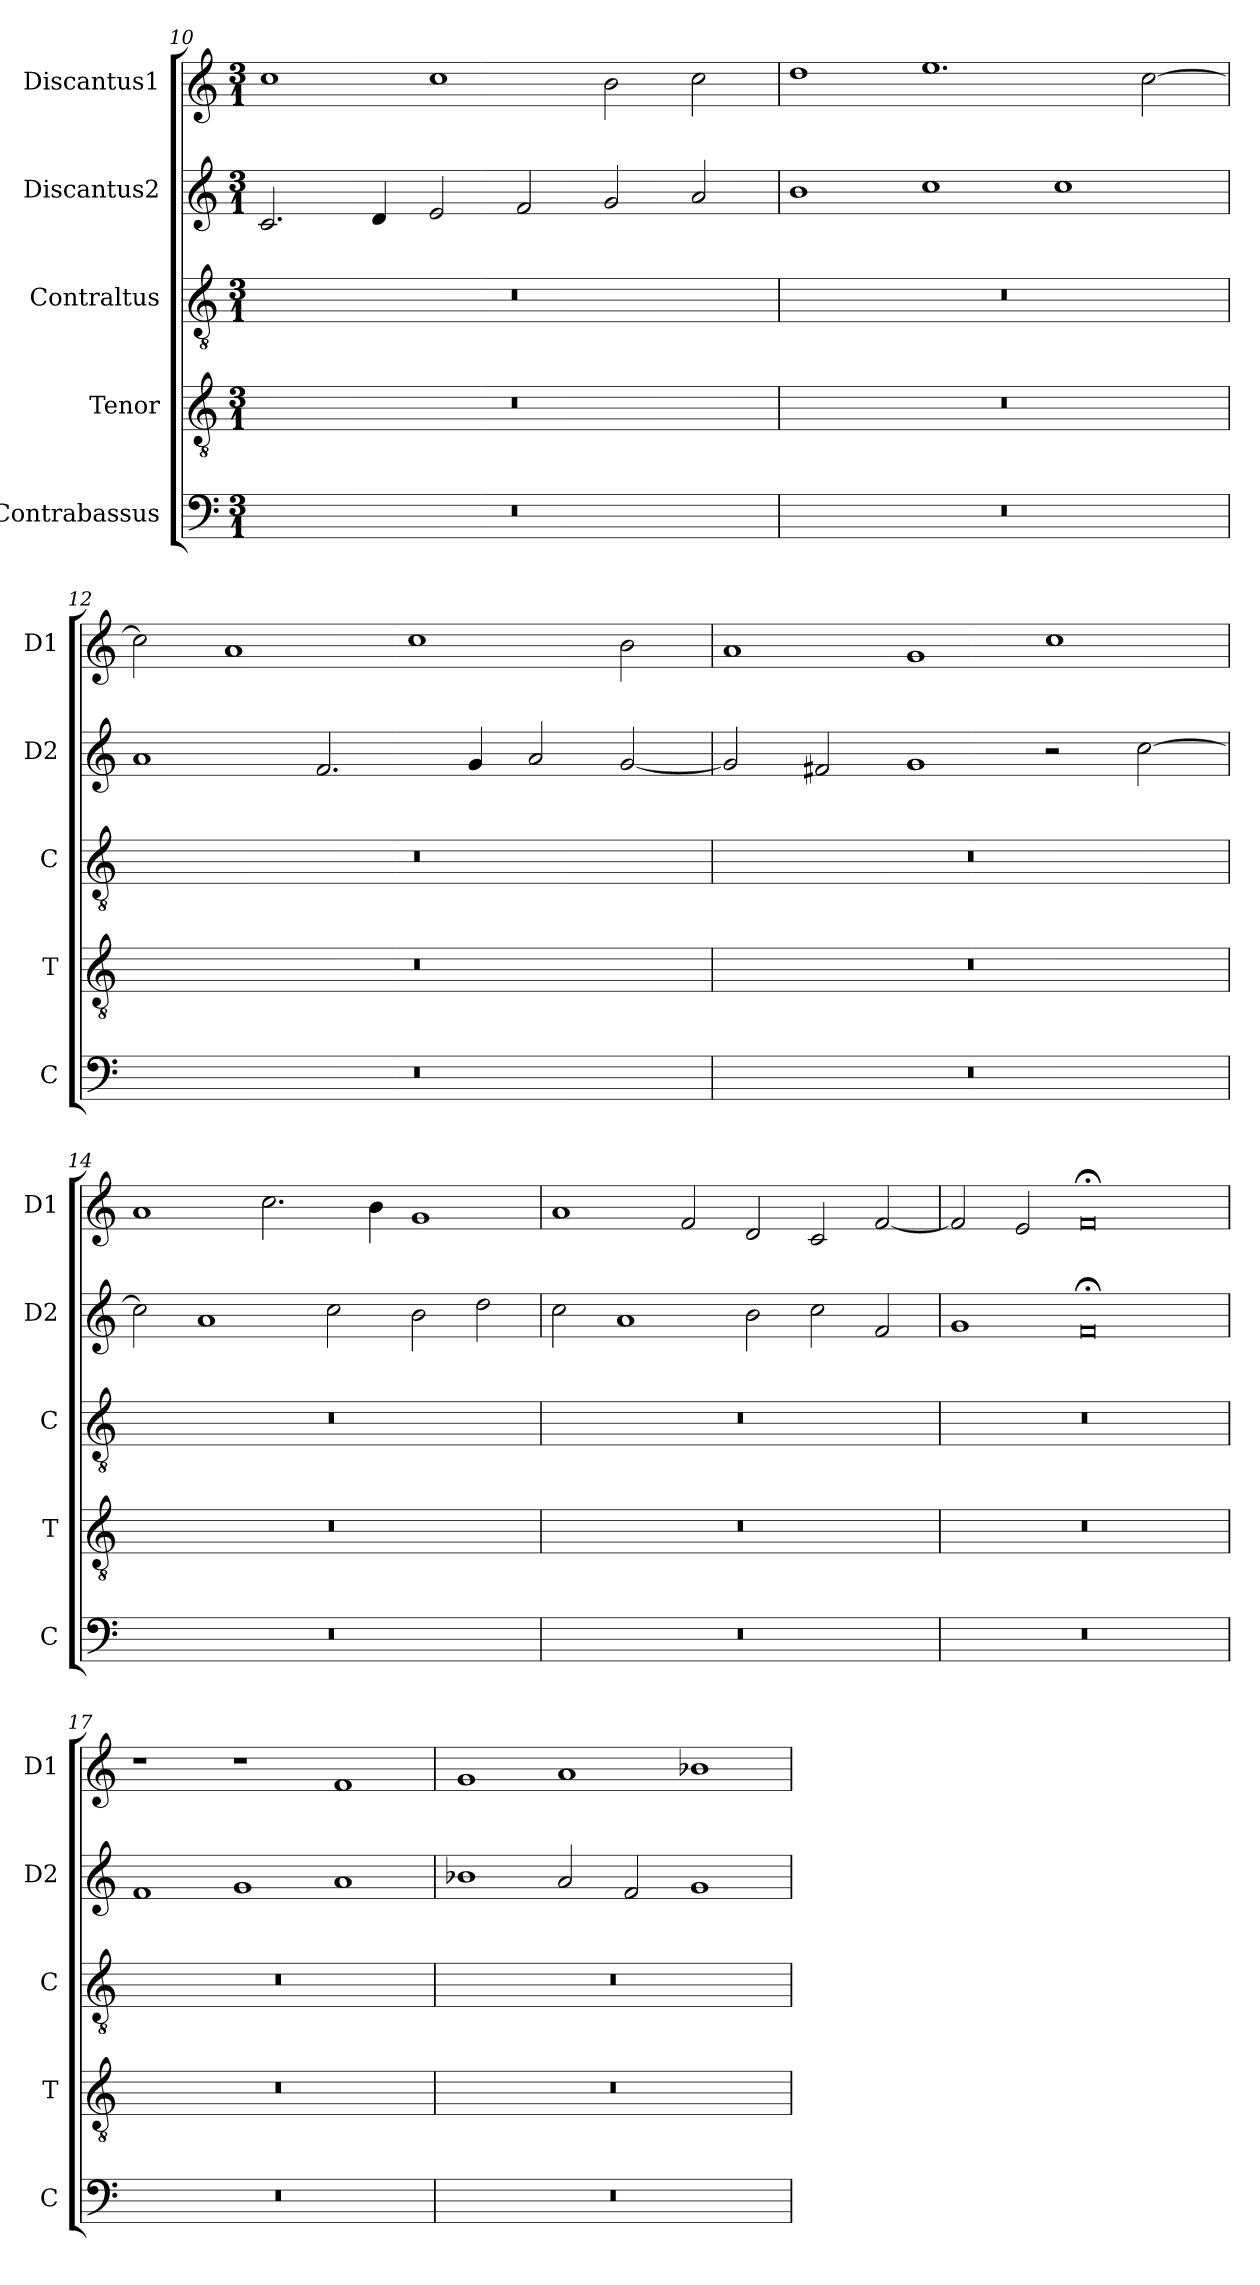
**kern	**kern	**kern	**kern	**kern
*part5	*part4	*part3	*part2	*part1
*staff5	*staff4	*staff3	*staff2	*staff1
*I"Contrabassus	*I"Tenor	*I"Contraltus	*I"Discantus2	*I"Discantus1
*I'C	*I'T	*I'C	*I'D2	*I'D1
*clefF4	*clefGv2	*clefGv2	*clefG2	*clefG2
*k[]	*k[]	*k[]	*k[]	*k[]
*M3/1	*M3/1	*M3/1	*M3/1	*M3/1
=10	=10	=10	=10	=10
0.r	0.r	0.r	2.c/	1cc
.	.	.	4d/	.
.	.	.	2e/	1cc
.	.	.	2f/	.
.	.	.	2g/	2b\
.	.	.	2a/	2cc\
=11	=11	=11	=11	=11
0.r	0.r	0.r	1b	1dd
.	.	.	1cc	1.ee
.	.	.	1cc	.
.	.	.	.	[2cc\
=12	=12	=12	=12	=12
0.r	0.r	0.r	1a	2cc\]
.	.	.	.	1a
.	.	.	2.f/	.
.	.	.	.	1cc
.	.	.	4g/	.
.	.	.	2a/	.
.	.	.	[2g/	2b\
=13	=13	=13	=13	=13
0.r	0.r	0.r	2g/]	1a
.	.	.	2f#X/	.
.	.	.	1g	1g
.	.	.	2r	1cc
.	.	.	[2cc\	.
=14	=14	=14	=14	=14
0.r	0.r	0.r	2cc\]	1a
.	.	.	1a	.
.	.	.	.	2.cc\
.	.	.	2cc\	.
.	.	.	.	4b\
.	.	.	2b\	1g
.	.	.	2dd\	.
=15	=15	=15	=15	=15
0.r	0.r	0.r	2cc\	1a
.	.	.	1a	.
.	.	.	.	2f/
.	.	.	2b\	2d/
.	.	.	2cc\	2c/
.	.	.	2f/	[2f/
=16	=16	=16	=16	=16
0.r	0.r	0.r	1g	2f/]
.	.	.	.	2e/
.	.	.	0f;<	0f;<
=17	=17	=17	=17	=17
0.r	0.r	0.r	1f	1r
.	.	.	1g	1r
.	.	.	1a	1f
=18	=18	=18	=18	=18
0.r	0.r	0.r	1b-X	1g
.	.	.	2a/	1a
.	.	.	2f/	.
.	.	.	1g	1b-X
=	=	=	=	=
*-	*-	*-	*-	*-
